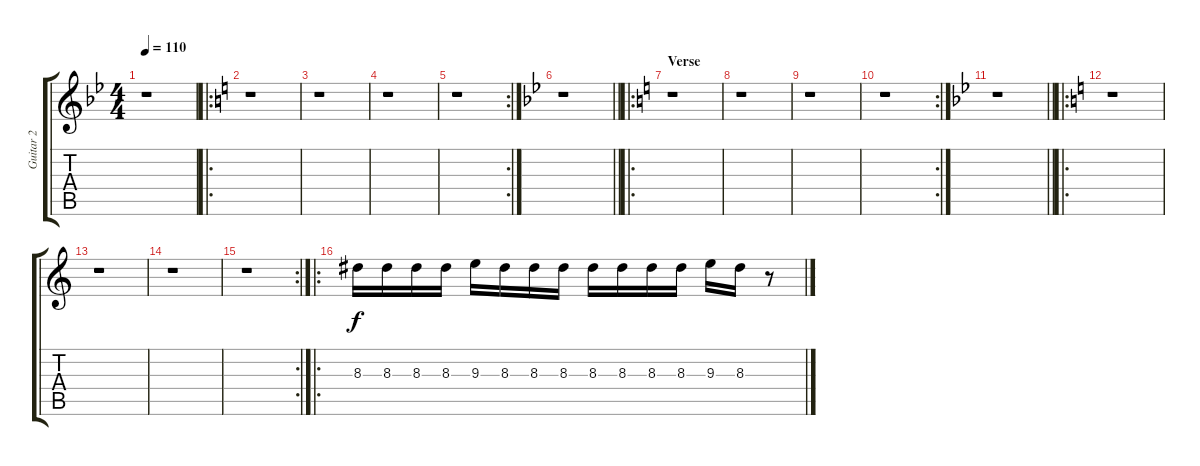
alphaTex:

\track ("Guitar 2" "Guitar 2") {instrument distortionguitar}
\staff {score tabs}
\tuning (E4 B3 G3 D3 A2 D2) {hide}
\ts (4 4)
\tempo 110
\clef g2
\ks bb
r.1{dy f instrument distortionguitar} |
\ro
\ks c
r.1 |
r.1 |
r.1 |
\rc 2
r.1 |
\barLineRight lightlight
\ks bb
r.1 |
\ro
\section ("" "Verse")
\ks c
r.1 |
r.1 |
r.1 |
\rc 2
r.1 |
\barLineRight lightlight
\ks bb
r.1 |
\ro
\ks c
r.1 |
r.1 |
r.1 |
\rc 2
r.1 |
\ro
8.3.16 8.3.16 8.3.16 8.3.16 9.3.16 8.3.16 8.3.16 8.3.16 8.3.16 8.3.16 8.3.16 8.3.16 9.3.16 8.3.16 r.8
